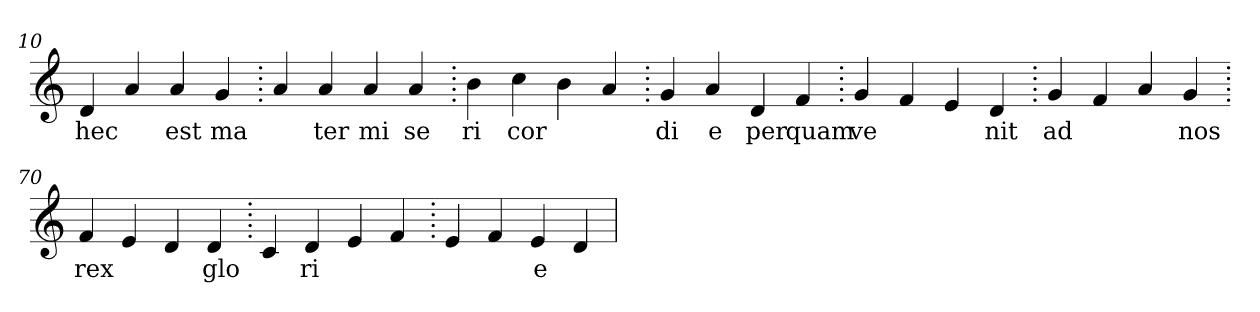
**kern	**text
*part1	*part1
*staff1	*staff1
*clefG2	*
=10.	=10.
4d	hec
4a	.
4a	est
4g	ma
=20.	=20.
4a	.
4a	ter
4a	mi
4a	se
=30.	=30.
4b	ri
4cc	cor
4b	.
4a	.
=40.	=40.
4g	di
4a	e
4d	per
4f	quam
=50.	=50.
4g	ve
4f	.
4e	.
4d	nit
=60.	=60.
4g	ad
4f	.
4a	.
4g	nos
=70.	=70.
4f	rex
4e	.
4d	.
4d	glo
=80.	=80.
4c	.
4d	ri
4e	.
4f	.
=90.	=90.
4e	.
4f	.
4e	e
4d	.
=	=
*-	*-
